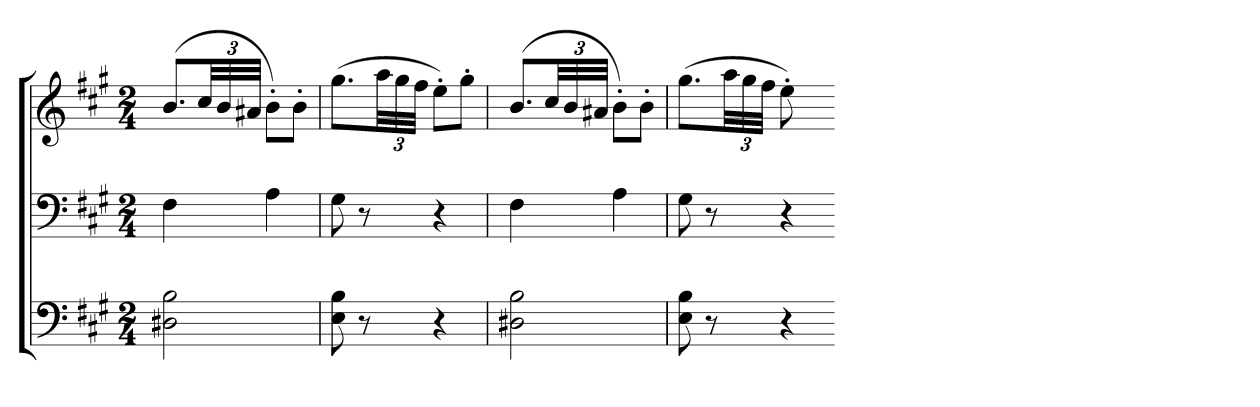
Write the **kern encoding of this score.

**kern	**kern	**kern
*part3	*part2	*part1
*staff3	*staff2	*staff1
*clefF4	*clefF4	*clefG2
*k[f#c#g#]	*k[f#c#g#]	*k[f#c#g#]
*A:	*A:	*A:
*M2/4	*M2/4	*M2/4
=	=	=
2D#X 2B	4F#	(8.b/L
.	.	48cc#/LL
.	.	48b/
.	.	48a#X/JJJ
.	4A	8b'\L)
.	.	8b'\J
=378	=378	=378
8E 8B	8G#	(8.gg#\L
8r	8r	.
.	.	48aa\LL
.	.	48gg#\
.	.	48ff#\JJJ
4r	4r	8ee'\L)
.	.	8gg#'\J
=379	=379	=379
2D#X 2B	4F#	(8.b/L
.	.	48cc#/LL
.	.	48b/
.	.	48a#X/JJJ
.	4A	8b'\L)
.	.	8b'\J
=380	=380	=380
8E 8B	8G#	(8.gg#\L
8r	8r	.
.	.	48aa\LL
.	.	48gg#\
.	.	48ff#\JJJ
4r	4r	8ee')
.	.	8ryy
=-	=-	=-
*-	*-	*-
